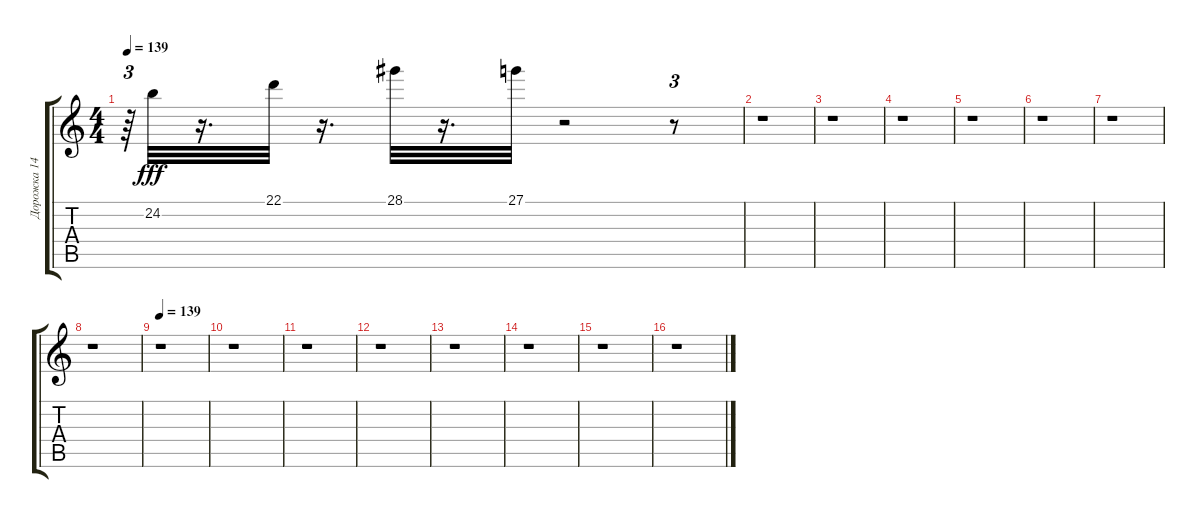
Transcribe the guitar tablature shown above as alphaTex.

\track ("Дорожка 14" "Дорожка 14") {instrument synthvoice}
\staff {score tabs}
\tuning (E4 B3 G3 D3 A2 E2) {hide}
\ts (4 4)
\tempo 139
\clef g2
\ks c
r.64{tu (3 2) dy fff} 24.2.32 r.16{d} 22.1.32 r.16{d} 28.1.32 r.16{d} 27.1.32 r.2 r.8{tu (3 2)} |
r.1 |
r.1 |
r.1 |
r.1 |
r.1 |
r.1 |
r.1 |
\tempo 139
r.1 |
r.1 |
r.1 |
r.1 |
r.1 |
r.1 |
r.1 |
r.1
